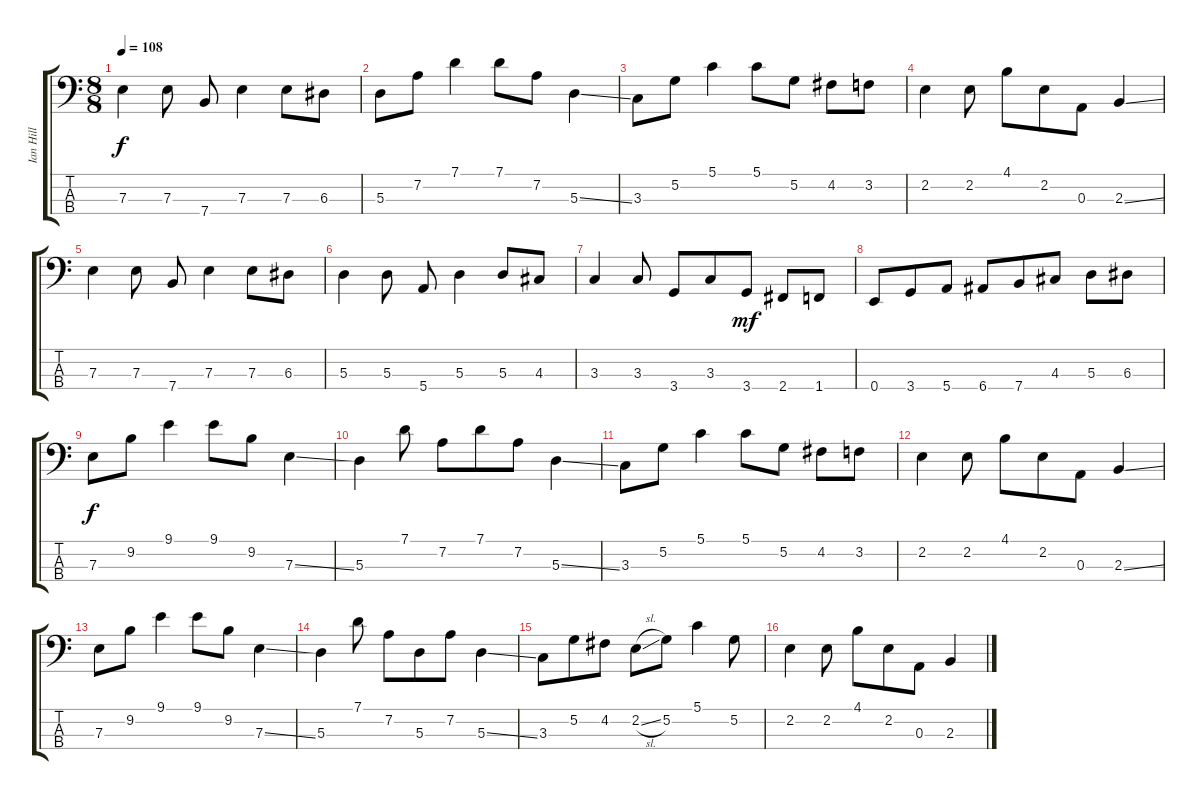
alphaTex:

\track ("Ian Hill" "Ian Hill") {instrument electricbassfinger}
\staff {score tabs}
\tuning (G2 D2 A1 E1) {hide}
\ts (8 8)
\tempo 108
\clef f4
\ks c
7.3.4{dy f} 7.3.8 7.4.8 7.3.4 7.3.8 6.3.8 |
5.3.8 7.2.8 7.1.4 7.1.8 7.2.8 5.3{ss}.4 |
3.3.8 5.2.8 5.1.4 5.1.8 5.2.8 4.2.8 3.2.8 |
2.2.4 2.2.8 4.1.8 2.2.8 0.3.8 2.3{ss}.4 |
7.3.4 7.3.8 7.4.8 7.3.4 7.3.8 6.3.8 |
5.3.4 5.3.8 5.4.8 5.3.4 5.3.8 4.3.8 |
3.3.4 3.3.8 3.4.8 3.3.8 3.4.8{dy mf} 2.4.8 1.4.8 |
0.4.8 3.4.8 5.4.8 6.4.8 7.4.8 4.3.8 5.3.8 6.3.8 |
7.3.8{dy f} 9.2.8 9.1.4 9.1.8 9.2.8 7.3{ss}.4 |
5.3.4 7.1.8 7.2.8 7.1.8 7.2.8 5.3{ss}.4 |
3.3.8 5.2.8 5.1.4 5.1.8 5.2.8 4.2.8 3.2.8 |
2.2.4 2.2.8 4.1.8 2.2.8 0.3.8 2.3{ss}.4 |
7.3.8 9.2.8 9.1.4 9.1.8 9.2.8 7.3{ss}.4 |
5.3.4 7.1.8 7.2.8 5.3.8 7.2.8 5.3{ss}.4 |
3.3.8 5.2.8 4.2.8 2.2{sl}.8 5.2.8 5.1.4 5.2.8 |
2.2.4 2.2.8 4.1.8 2.2.8 0.3.8 2.3{ss}.4
